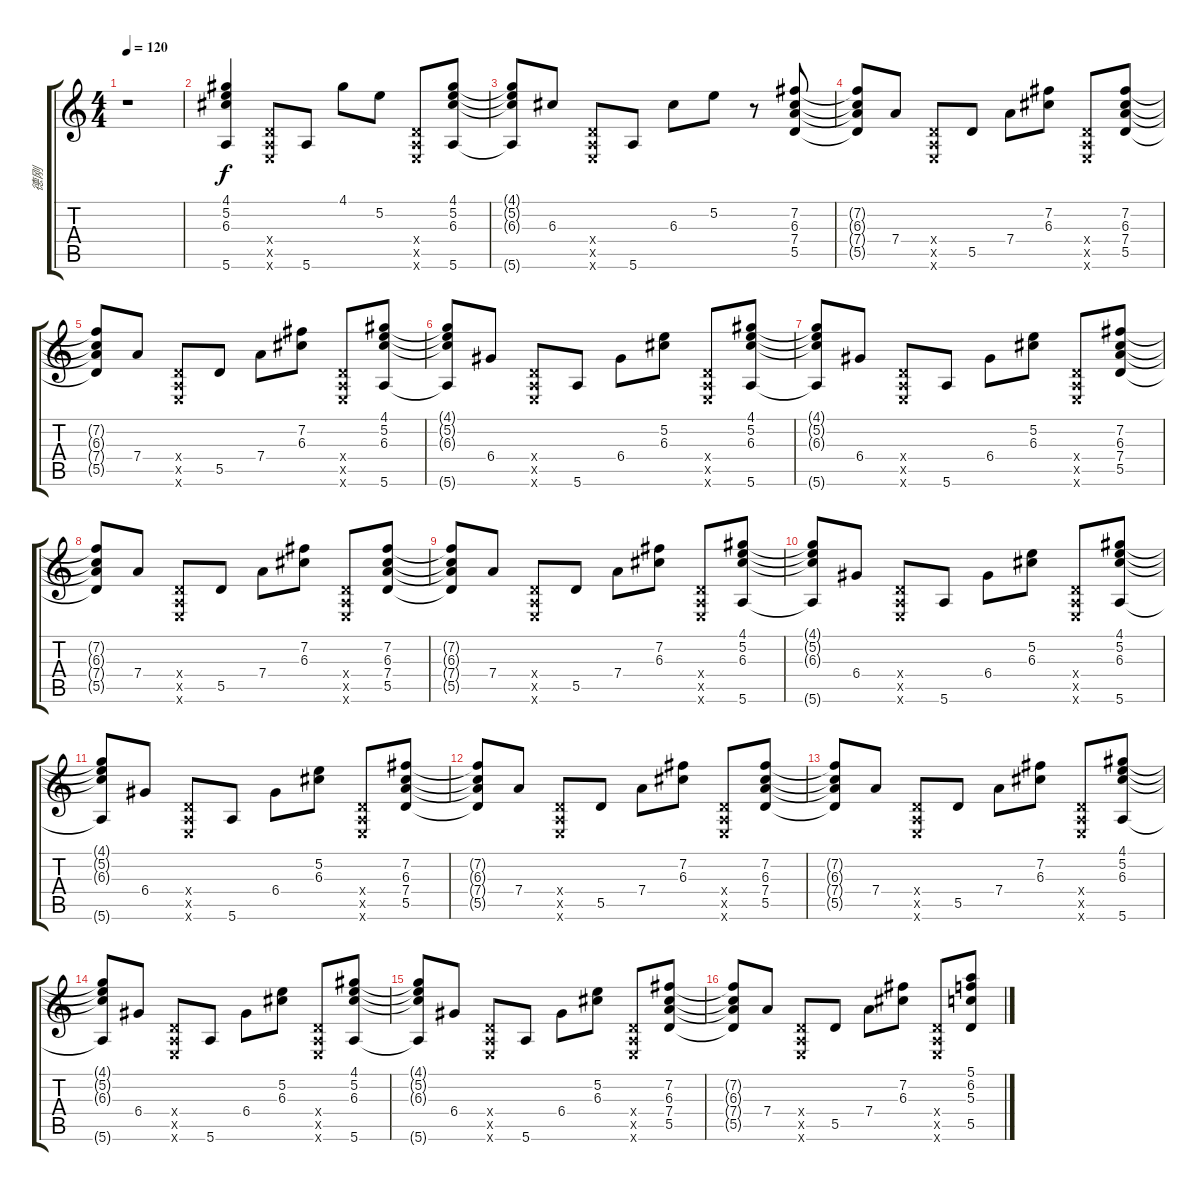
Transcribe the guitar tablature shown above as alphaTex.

\track ("德刚" "德刚") {instrument acousticguitarsteel}
\staff {score tabs}
\tuning (E4 B3 G3 D3 A2 E2) {hide}
\ts (4 4)
\tempo 120
\clef g2
\ks c
r.1{dy f} |
(4.1 5.2 6.3 5.6).4 (0.4{x} 0.5{x} 0.6{x}).8 5.6.8 4.1.8 5.2.8 (0.4{x} 0.5{x} 0.6{x}).8 (4.1 5.2 6.3 5.6).8 |
(4.1{t} 5.2{t} 6.3{t} 5.6{t}).8 6.3.8 (0.4{x} 0.5{x} 0.6{x}).8 5.6.8 6.3.8 5.2.8 r.8 (7.2 6.3 7.4 5.5).8 |
(7.2{t} 6.3{t} 7.4{t} 5.5{t}).8 7.4.8 (0.4{x} 0.5{x} 0.6{x}).8 5.5.8 7.4.8 (7.2 6.3).8 (0.4{x} 0.5{x} 0.6{x}).8 (7.2 6.3 7.4 5.5).8 |
(7.2{t} 6.3{t} 7.4{t} 5.5{t}).8 7.4.8 (0.4{x} 0.5{x} 0.6{x}).8 5.5.8 7.4.8 (7.2 6.3).8 (0.4{x} 0.5{x} 0.6{x}).8 (4.1 5.2 6.3 5.6).8 |
(4.1{t} 5.2{t} 6.3{t} 5.6{t}).8 6.4.8 (0.4{x} 0.5{x} 0.6{x}).8 5.6.8 6.4.8 (5.2 6.3).8 (0.4{x} 0.5{x} 0.6{x}).8 (4.1 5.2 6.3 5.6).8 |
(4.1{t} 5.2{t} 6.3{t} 5.6{t}).8 6.4.8 (0.4{x} 0.5{x} 0.6{x}).8 5.6.8 6.4.8 (5.2 6.3).8 (0.4{x} 0.5{x} 0.6{x}).8 (7.2 6.3 7.4 5.5).8 |
(7.2{t} 6.3{t} 7.4{t} 5.5{t}).8 7.4.8 (0.4{x} 0.5{x} 0.6{x}).8 5.5.8 7.4.8 (7.2 6.3).8 (0.4{x} 0.5{x} 0.6{x}).8 (7.2 6.3 7.4 5.5).8 |
(7.2{t} 6.3{t} 7.4{t} 5.5{t}).8 7.4.8 (0.4{x} 0.5{x} 0.6{x}).8 5.5.8 7.4.8 (7.2 6.3).8 (0.4{x} 0.5{x} 0.6{x}).8 (4.1 5.2 6.3 5.6).8 |
(4.1{t} 5.2{t} 6.3{t} 5.6{t}).8 6.4.8 (0.4{x} 0.5{x} 0.6{x}).8 5.6.8 6.4.8 (5.2 6.3).8 (0.4{x} 0.5{x} 0.6{x}).8 (4.1 5.2 6.3 5.6).8 |
(4.1{t} 5.2{t} 6.3{t} 5.6{t}).8 6.4.8 (0.4{x} 0.5{x} 0.6{x}).8 5.6.8 6.4.8 (5.2 6.3).8 (0.4{x} 0.5{x} 0.6{x}).8 (7.2 6.3 7.4 5.5).8 |
(7.2{t} 6.3{t} 7.4{t} 5.5{t}).8 7.4.8 (0.4{x} 0.5{x} 0.6{x}).8 5.5.8 7.4.8 (7.2 6.3).8 (0.4{x} 0.5{x} 0.6{x}).8 (7.2 6.3 7.4 5.5).8 |
(7.2{t} 6.3{t} 7.4{t} 5.5{t}).8 7.4.8 (0.4{x} 0.5{x} 0.6{x}).8 5.5.8 7.4.8 (7.2 6.3).8 (0.4{x} 0.5{x} 0.6{x}).8 (4.1 5.2 6.3 5.6).8 |
(4.1{t} 5.2{t} 6.3{t} 5.6{t}).8 6.4.8 (0.4{x} 0.5{x} 0.6{x}).8 5.6.8 6.4.8 (5.2 6.3).8 (0.4{x} 0.5{x} 0.6{x}).8 (4.1 5.2 6.3 5.6).8 |
(4.1{t} 5.2{t} 6.3{t} 5.6{t}).8 6.4.8 (0.4{x} 0.5{x} 0.6{x}).8 5.6.8 6.4.8 (5.2 6.3).8 (0.4{x} 0.5{x} 0.6{x}).8 (7.2 6.3 7.4 5.5).8 |
(7.2{t} 6.3{t} 7.4{t} 5.5{t}).8 7.4.8 (0.4{x} 0.5{x} 0.6{x}).8 5.5.8 7.4.8 (7.2 6.3).8 (0.4{x} 0.5{x} 0.6{x}).8 (5.1 6.2 5.3 5.5).8
